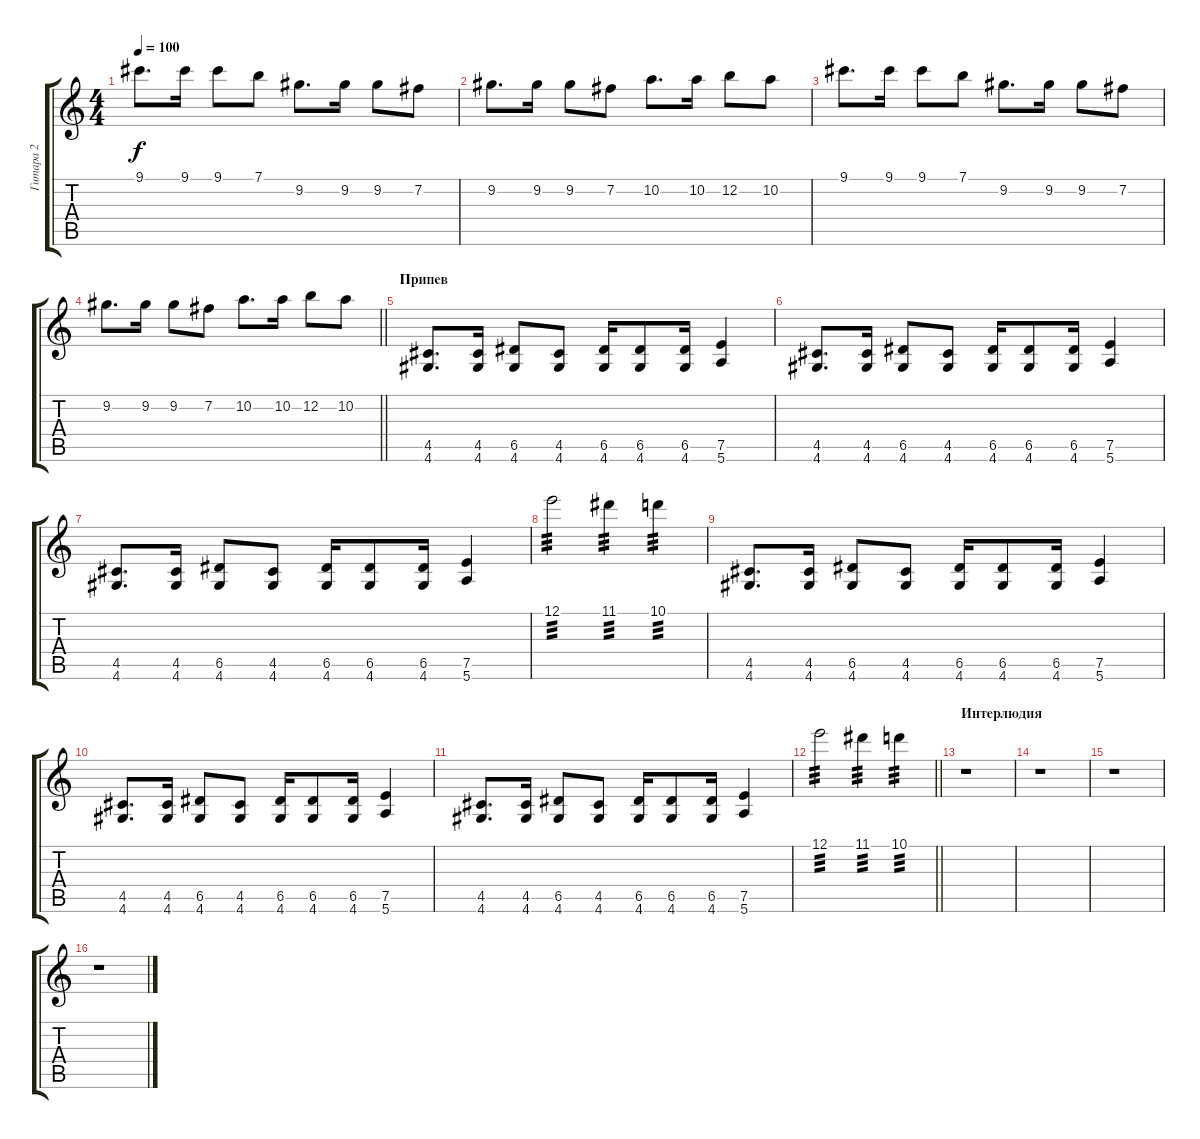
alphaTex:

\track ("Гитара 2" "Гитара 2") {instrument overdrivenguitar}
\staff {score tabs}
\tuning (E4 B3 G3 D3 A2 E2) {hide}
\ts (4 4)
\tempo 100
\clef g2
\ks c
9.1.8{d dy f} 9.1.16 9.1.8 7.1.8 9.2.8{d} 9.2.16 9.2.8 7.2.8 |
9.2.8{d} 9.2.16 9.2.8 7.2.8 10.2.8{d} 10.2.16 12.2.8 10.2.8 |
9.1.8{d} 9.1.16 9.1.8 7.1.8 9.2.8{d} 9.2.16 9.2.8 7.2.8 |
\barLineRight lightlight
9.2.8{d} 9.2.16 9.2.8 7.2.8 10.2.8{d} 10.2.16 12.2.8 10.2.8 |
\section ("" "Припев")
(4.5 4.6).8{d volume 16} (4.5 4.6).16 (6.5 4.6).8 (4.5 4.6).8 (6.5 4.6).16 (6.5 4.6).8 (6.5 4.6).16 (7.5 5.6).4 |
(4.5 4.6).8{d} (4.5 4.6).16 (6.5 4.6).8 (4.5 4.6).8 (6.5 4.6).16 (6.5 4.6).8 (6.5 4.6).16 (7.5 5.6).4 |
(4.5 4.6).8{d} (4.5 4.6).16 (6.5 4.6).8 (4.5 4.6).8 (6.5 4.6).16 (6.5 4.6).8 (6.5 4.6).16 (7.5 5.6).4 |
12.1.2{tp 3} 11.1.4{tp 3} 10.1.4{tp 3} |
(4.5 4.6).8{d} (4.5 4.6).16 (6.5 4.6).8 (4.5 4.6).8 (6.5 4.6).16 (6.5 4.6).8 (6.5 4.6).16 (7.5 5.6).4 |
(4.5 4.6).8{d} (4.5 4.6).16 (6.5 4.6).8 (4.5 4.6).8 (6.5 4.6).16 (6.5 4.6).8 (6.5 4.6).16 (7.5 5.6).4 |
(4.5 4.6).8{d} (4.5 4.6).16 (6.5 4.6).8 (4.5 4.6).8 (6.5 4.6).16 (6.5 4.6).8 (6.5 4.6).16 (7.5 5.6).4 |
\barLineRight lightlight
12.1.2{tp 3} 11.1.4{tp 3} 10.1.4{tp 3} |
\section ("" "Интерлюдия")
r.1 |
r.1 |
r.1 |
r.1
